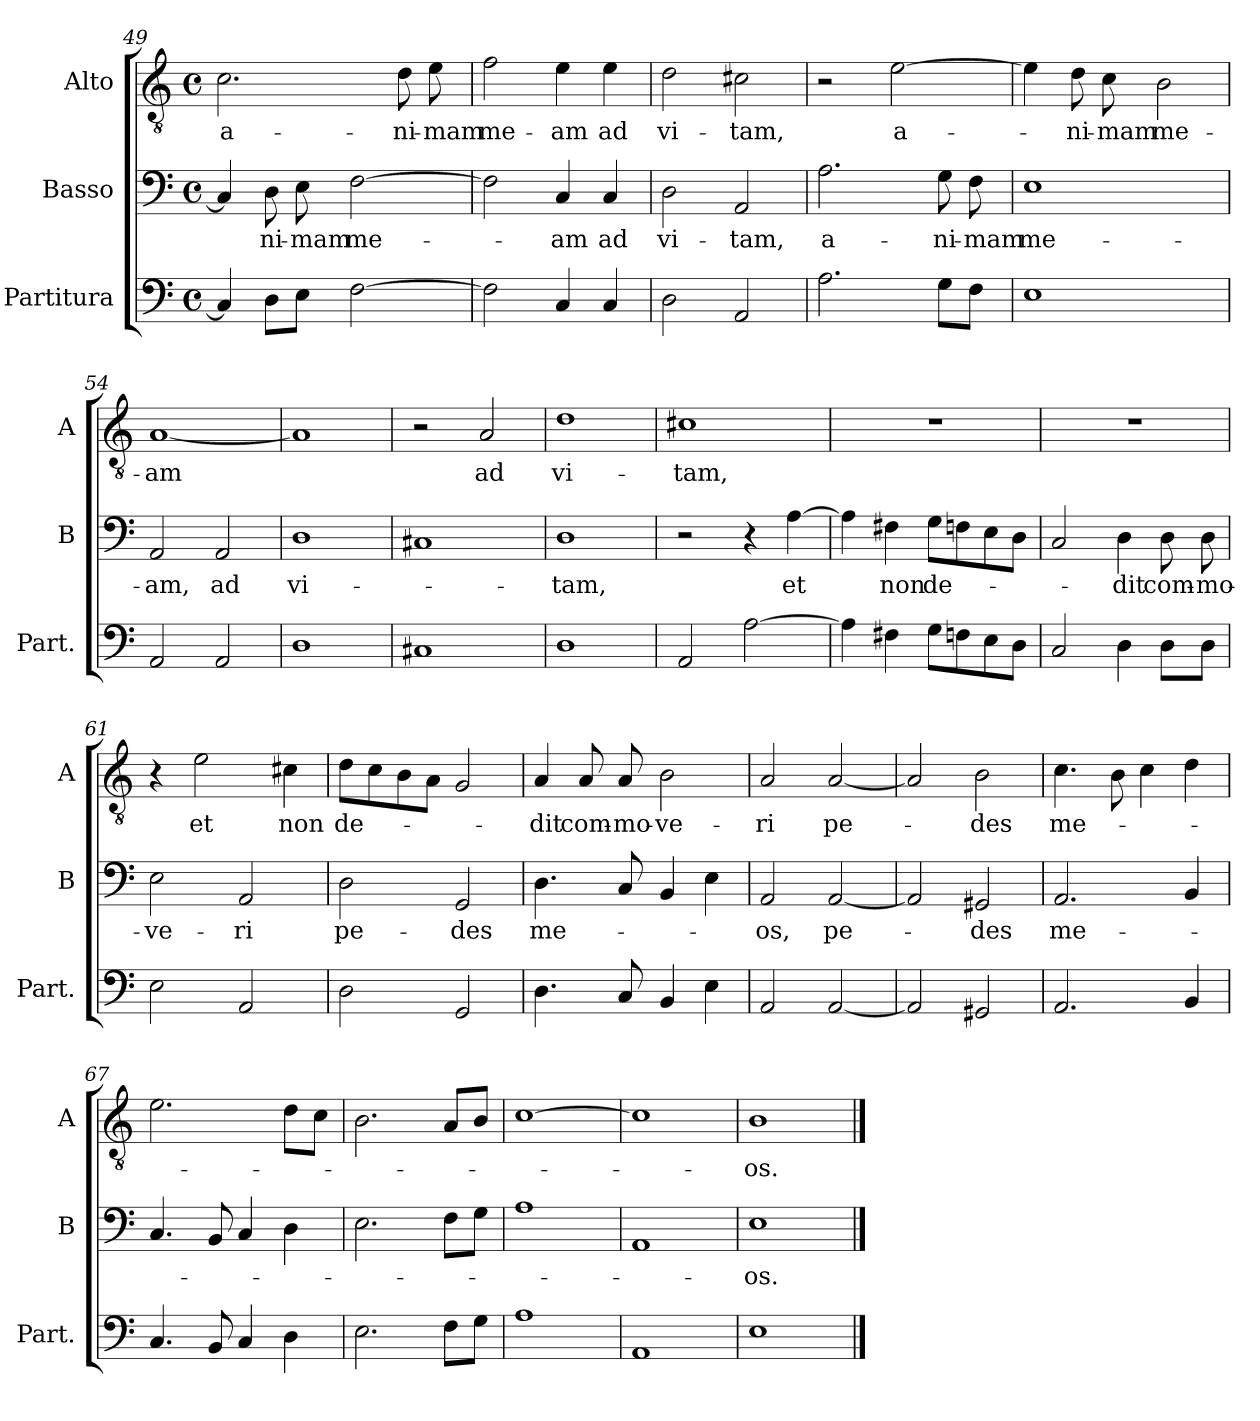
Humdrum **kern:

**kern	**kern	**text	**kern	**text
*part3	*part2	*part2	*part1	*part1
*staff3	*staff2	*staff2	*staff1	*staff1
*I"Partitura	*I"Basso	*	*I"Alto	*
*I'Part.	*I'B	*	*I'A	*
*clefF4	*clefF4	*	*clefGv2	*
*k[]	*k[]	*	*k[]	*
*M4/4	*M4/4	*	*M4/4	*
*met(c)	*met(c)	*	*met(c)	*
=49	=49	=49	=49	=49
4C/]	4C/]	.	2.c\	a-
8D\L	8D\	-ni-	.	.
8E\J	8E\	-mam	.	.
[2F\	[2F\	me-	.	.
.	.	.	8d\	-ni-
.	.	.	8e\	-mam
=50	=50	=50	=50	=50
2F\]	2F\]	.	2f\	me-
4C/	4C/	-am	4e\	-am
4C/	4C/	ad	4e\	ad
=51	=51	=51	=51	=51
2D\	2D\	vi-	2d\	vi-
2AA/	2AA/	-tam,	2c#X\	-tam,
=52	=52	=52	=52	=52
2.A\	2.A\	a-	2r	.
.	.	.	[2e\	a-
8G\L	8G\	-ni-	.	.
8F\J	8F\	-mam	.	.
=53	=53	=53	=53	=53
1E	1E	me-	4e\]	.
.	.	.	8d\	-ni-
.	.	.	8c\	-mam
.	.	.	2B\	me-
=54	=54	=54	=54	=54
2AA/	2AA/	-am,	[1A	-am
2AA/	2AA/	ad	.	.
=55	=55	=55	=55	=55
1D	1D	vi-	1A]	.
=56	=56	=56	=56	=56
1C#X>	1C#X	.	2r	.
.	.	.	2A/	ad
=57	=57	=57	=57	=57
1D	1D	-tam,	1d	vi-
=58	=58	=58	=58	=58
2AA/	2r	.	1c#X	-tam,
[2A\	4r	.	.	.
.	[4A\	et	.	.
=59	=59	=59	=59	=59
4A\]	4A\]	.	1r	.
4F#X\	4F#X\	non	.	.
8G\L	8G\L	de-	.	.
8Fn\	8Fn\	.	.	.
8E\	8E\	.	.	.
8D\J	8D\J	.	.	.
=60	=60	=60	=60	=60
2C/	2C/	.	1r	.
4D\	4D\	-dit	.	.
8D\L	8D\	com-	.	.
8D\J	8D\	-mo-	.	.
=61	=61	=61	=61	=61
2E\	2E\	-ve-	4r	.
.	.	.	2e\	et
2AA/	2AA/	-ri	.	.
.	.	.	4c#X\	non
=62	=62	=62	=62	=62
2D\	2D\	pe-	8d\L	de-
.	.	.	8c\	.
.	.	.	8B\	.
.	.	.	8A\J	.
2GG/	2GG/	-des	2G/	.
=63	=63	=63	=63	=63
4.D\	4.D\	me-	4A/	-dit
.	.	.	8A/	com-
8C>/	8C/	.	8A/	-mo-
4BB/	4BB/	.	2B\	-ve-
4E\	4E\	.	.	.
=64	=64	=64	=64	=64
2AA/	2AA/	-os,	2A/	-ri
[2AA/	[2AA/	pe-	[2A/	pe-
=65	=65	=65	=65	=65
2AA/]	2AA/]	.	2A/]	.
2GG#X/	2GG#X/	-des	2B\	-des
=66	=66	=66	=66	=66
2.AA/	2.AA/	me-	4.c\	me-
.	.	.	8B\	.
.	.	.	4c\	.
4BB/	4BB/	.	4d\	.
=67	=67	=67	=67	=67
4.C/	4.C/	.	2.e\	.
8BB/	8BB/	.	.	.
4C/	4C/	.	.	.
4D\	4D\	.	8d\L	.
.	.	.	8c\J	.
=68	=68	=68	=68	=68
2.E\	2.E\	.	2.B\	.
8F\L	8F\L	.	8A/L	.
8G\J	8G\J	.	8B/J	.
=69	=69	=69	=69	=69
1A	1A	.	[1c	.
=70	=70	=70	=70	=70
1AA	1AA	.	1c]	.
=71	=71	=71	=71	=71
1E	1E	-os.	1B	-os.
==	==	==	==	==
*-	*-	*-	*-	*-
